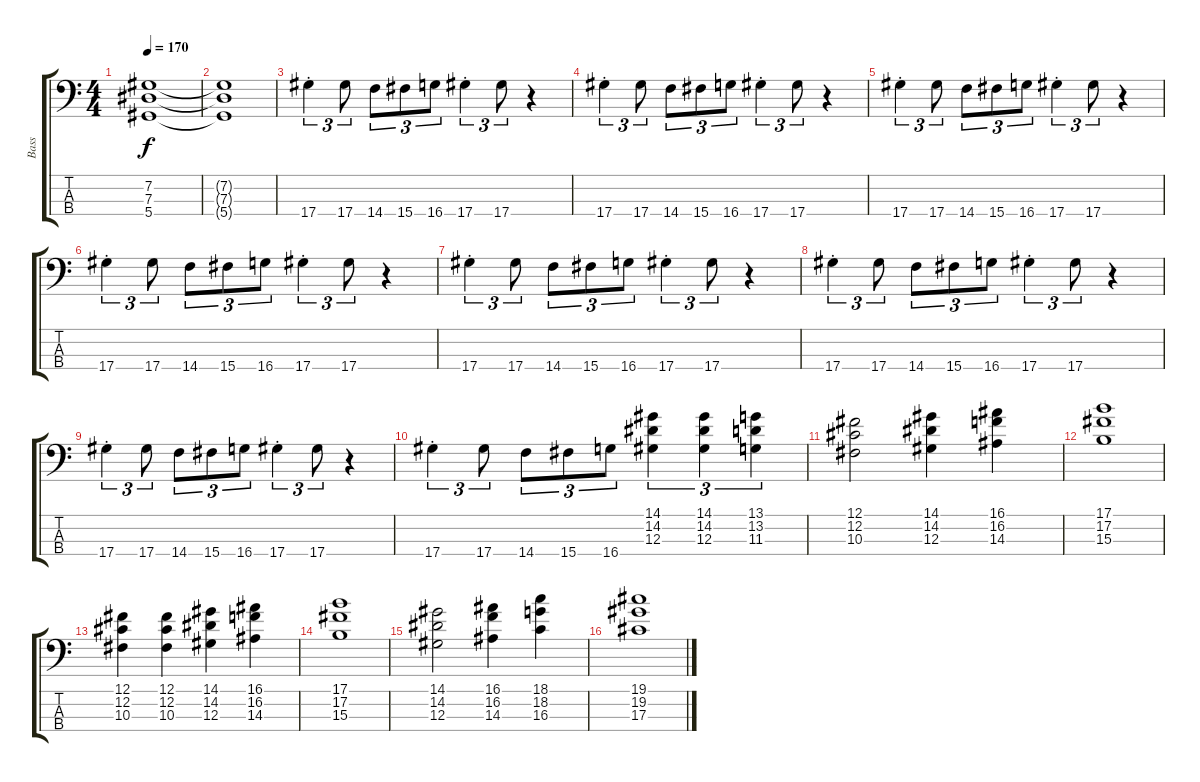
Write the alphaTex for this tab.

\track ("Bass" "Bass") {instrument electricbasspick}
\staff {score tabs}
\tuning (Gb2 Db2 Ab1 Eb1) {hide}
\ts (4 4)
\tempo 170
\clef f4
\ks c
(7.2 7.3 5.4).1{dy f} |
(7.2{t} 7.3{t} 5.4{t}).1 |
17.4{st}.4{tu (3 2)} 17.4.8{tu (3 2)} 14.4.8{tu (3 2)} 15.4.8{tu (3 2)} 16.4.8{tu (3 2)} 17.4{st}.4{tu (3 2)} 17.4.8{tu (3 2)} r.4 |
17.4{st}.4{tu (3 2)} 17.4.8{tu (3 2)} 14.4.8{tu (3 2)} 15.4.8{tu (3 2)} 16.4.8{tu (3 2)} 17.4{st}.4{tu (3 2)} 17.4.8{tu (3 2)} r.4 |
17.4{st}.4{tu (3 2)} 17.4.8{tu (3 2)} 14.4.8{tu (3 2)} 15.4.8{tu (3 2)} 16.4.8{tu (3 2)} 17.4{st}.4{tu (3 2)} 17.4.8{tu (3 2)} r.4 |
17.4{st}.4{tu (3 2)} 17.4.8{tu (3 2)} 14.4.8{tu (3 2)} 15.4.8{tu (3 2)} 16.4.8{tu (3 2)} 17.4{st}.4{tu (3 2)} 17.4.8{tu (3 2)} r.4 |
17.4{st}.4{tu (3 2)} 17.4.8{tu (3 2)} 14.4.8{tu (3 2)} 15.4.8{tu (3 2)} 16.4.8{tu (3 2)} 17.4{st}.4{tu (3 2)} 17.4.8{tu (3 2)} r.4 |
17.4{st}.4{tu (3 2)} 17.4.8{tu (3 2)} 14.4.8{tu (3 2)} 15.4.8{tu (3 2)} 16.4.8{tu (3 2)} 17.4{st}.4{tu (3 2)} 17.4.8{tu (3 2)} r.4 |
17.4{st}.4{tu (3 2)} 17.4.8{tu (3 2)} 14.4.8{tu (3 2)} 15.4.8{tu (3 2)} 16.4.8{tu (3 2)} 17.4{st}.4{tu (3 2)} 17.4.8{tu (3 2)} r.4 |
17.4{st}.4{tu (3 2)} 17.4.8{tu (3 2)} 14.4.8{tu (3 2)} 15.4.8{tu (3 2)} 16.4.8{tu (3 2)} (14.1 14.2 12.3).4{tu (3 2)} (14.1 14.2 12.3).4{tu (3 2)} (13.1 13.2 11.3).4{tu (3 2)} |
(12.1 12.2 10.3).2 (14.1 14.2 12.3).4 (16.1 16.2 14.3).4 |
(17.1 17.2 15.3).1 |
(12.1 12.2 10.3).4 (12.1 12.2 10.3).4 (14.1 14.2 12.3).4 (16.1 16.2 14.3).4 |
(17.1 17.2 15.3).1 |
(14.1 14.2 12.3).2 (16.1 16.2 14.3).4 (18.1 18.2 16.3).4 |
(19.1 19.2 17.3).1
